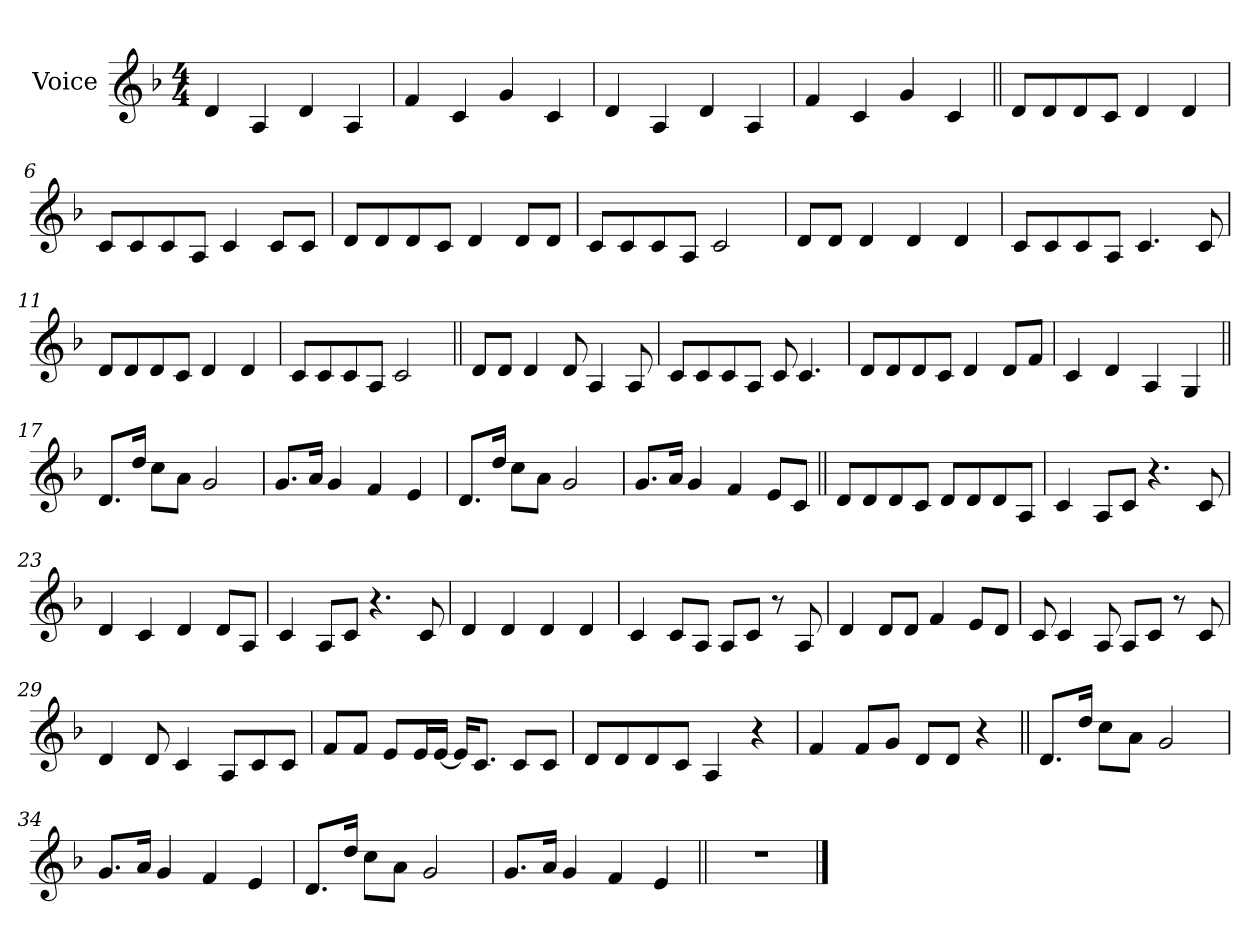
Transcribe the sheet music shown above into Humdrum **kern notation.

**kern
*part1
*staff1
*I"Voice
*I'Vc.
*clefG2
*k[b-]
*M4/4
*MM80
=1
4d!
4A!
4d!
4A!
=2
4f!
4c!
4g!
4c!
=3
4d!
4A!
4d!
4A!
=4
4f!
4c!
4g!
4c!
=5||
8dL
8d
8d
8cJ
4d
4d
=6
8cL
8c
8c
8AJ
4c
8cL
8cJ
=7
8dL
8d
8d
8cJ
4d
8dL
8dJ
=8
8cL
8c
8c
8AJ
2c
=9
8dL
8dJ
4d
4d
4d
=10
8cL
8c
8c
8AJ
4.c
8c
=11
8dL
8d
8d
8cJ
4d
4d
=12
8cL
8c
8c
8AJ
2c
=13||
8dL
8dJ
4d
8d
4A
8A
=14
8cL
8c
8c
8AJ
8c
4.c
=15
8dL
8d
8d
8cJ
4d
8dL
8fJ
=16
4c
4d
4A
4G
=17||
8.d!L
16dd!Jk
8cc!L
8a!J
2g!
=18
8.g!L
16a!Jk
4g!
4f!
4e!
=19
8.d!L
16dd!Jk
8cc!L
8a!J
2g!
=20
8.g!L
16a!Jk
4g!
4f!
8e!L
8cJ
=21||
8dL
8d
8d
8cJ
8dL
8d
8d
8AJ
=22
4c
8AL
8cJ
4.r
8c
=23
4d
4c
4d
8dL
8AJ
=24
4c
8AL
8cJ
4.r
8c
=25
4d
4d
4d
4d
=26
4c
8cL
8AJ
8AL
8cJ
8r
8A
=27
4d
8dL
8dJ
4f
8eL
8dJ
=28
8c
4c
8A
8AL
8cJ
8r
8c
=29
4d
8d
4c
8AL
8c
8cJ
=30
8fL
8fJ
8eL
16eL
[16eJJ
16eKL]
8.cJ
8cL
8cJ
=31
8dL
8d
8d
8cJ
4A
4r
=32
4f
8fL
8gJ
8dL
8dJ
4r
=33||
8.d!L
16dd!Jk
8cc!L
8a!J
2g!
=34
8.g!L
16a!Jk
4g!
4f!
4e!
=35
8.d!L
16dd!Jk
8cc!L
8a!J
2g!
=36
8.g!L
16a!Jk
4g!
4f!
4e!
=37||
1r
==
*-
